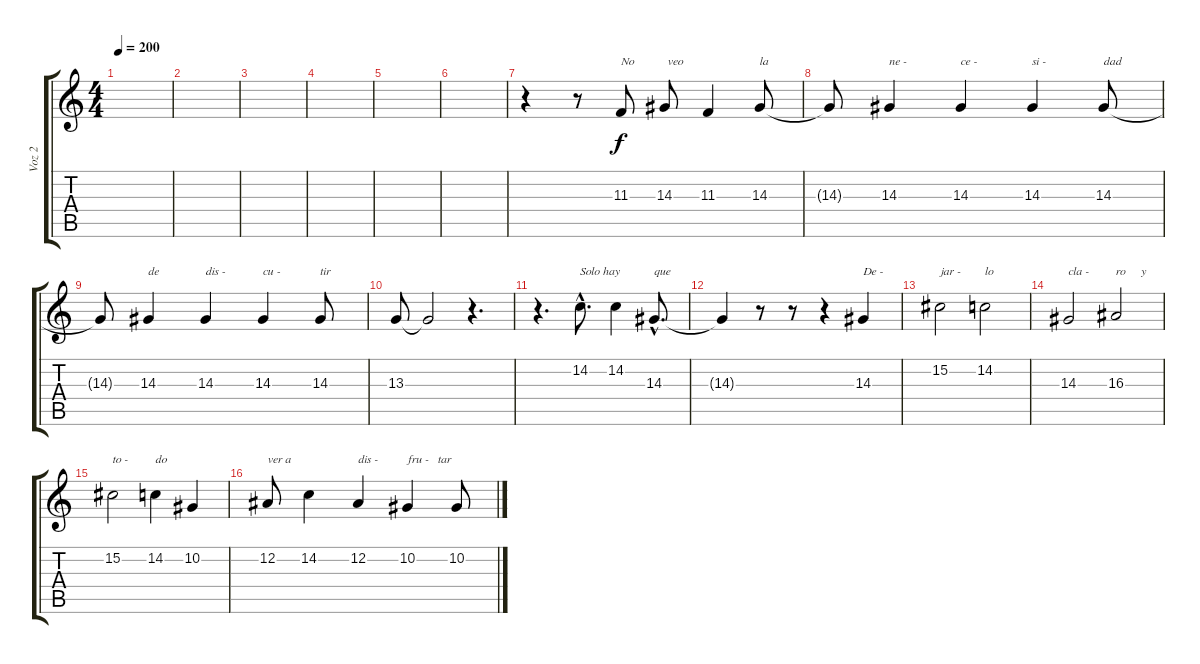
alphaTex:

\track ("Voz 2" "Voz 2") {instrument oboe}
\staff {score tabs}
\tuning (Eb4 Bb3 Gb3 Db3 Ab2 Eb2) {hide}
\ts (4 4)
\tempo 200
\clef g2
\ks c
|
|
|
|
|
|
r.4 r.8 11.3.8{txt "No"} 14.3.8{txt " veo"} 11.3.4 14.3.8{txt "la"} |
14.3{t}.8 14.3.4{txt "ne -"} 14.3.4{txt "ce -"} 14.3.4{txt "si -"} 14.3.8{txt "dad"} |
14.3{t}.8 14.3.4{txt "de"} 14.3.4{txt "dis -"} 14.3.4{txt "cu -"} 14.3.8{txt "tir"} |
13.3.8 13.3{t}.2 r.4{d} |
r.4{d} 14.2{hac}.8{d txt "Solo hay"} 14.2.4 14.3{hac}.8{d txt "que"} |
14.3{t}.4 r.8 r.8 r.4 14.3.4{txt "De -"} |
15.2.2{txt "jar -"} 14.2.2{txt "lo"} |
14.3.2{txt "cla -"} 16.3.2{txt "ro     y"} |
15.2.2{txt "to -"} 14.2.4{txt "do"} 10.2.4 |
12.2.8{txt "ver a"} 14.2.4 12.2.4{txt "dis -"} 10.2.4{txt "fru -   tar"} 10.2.8
